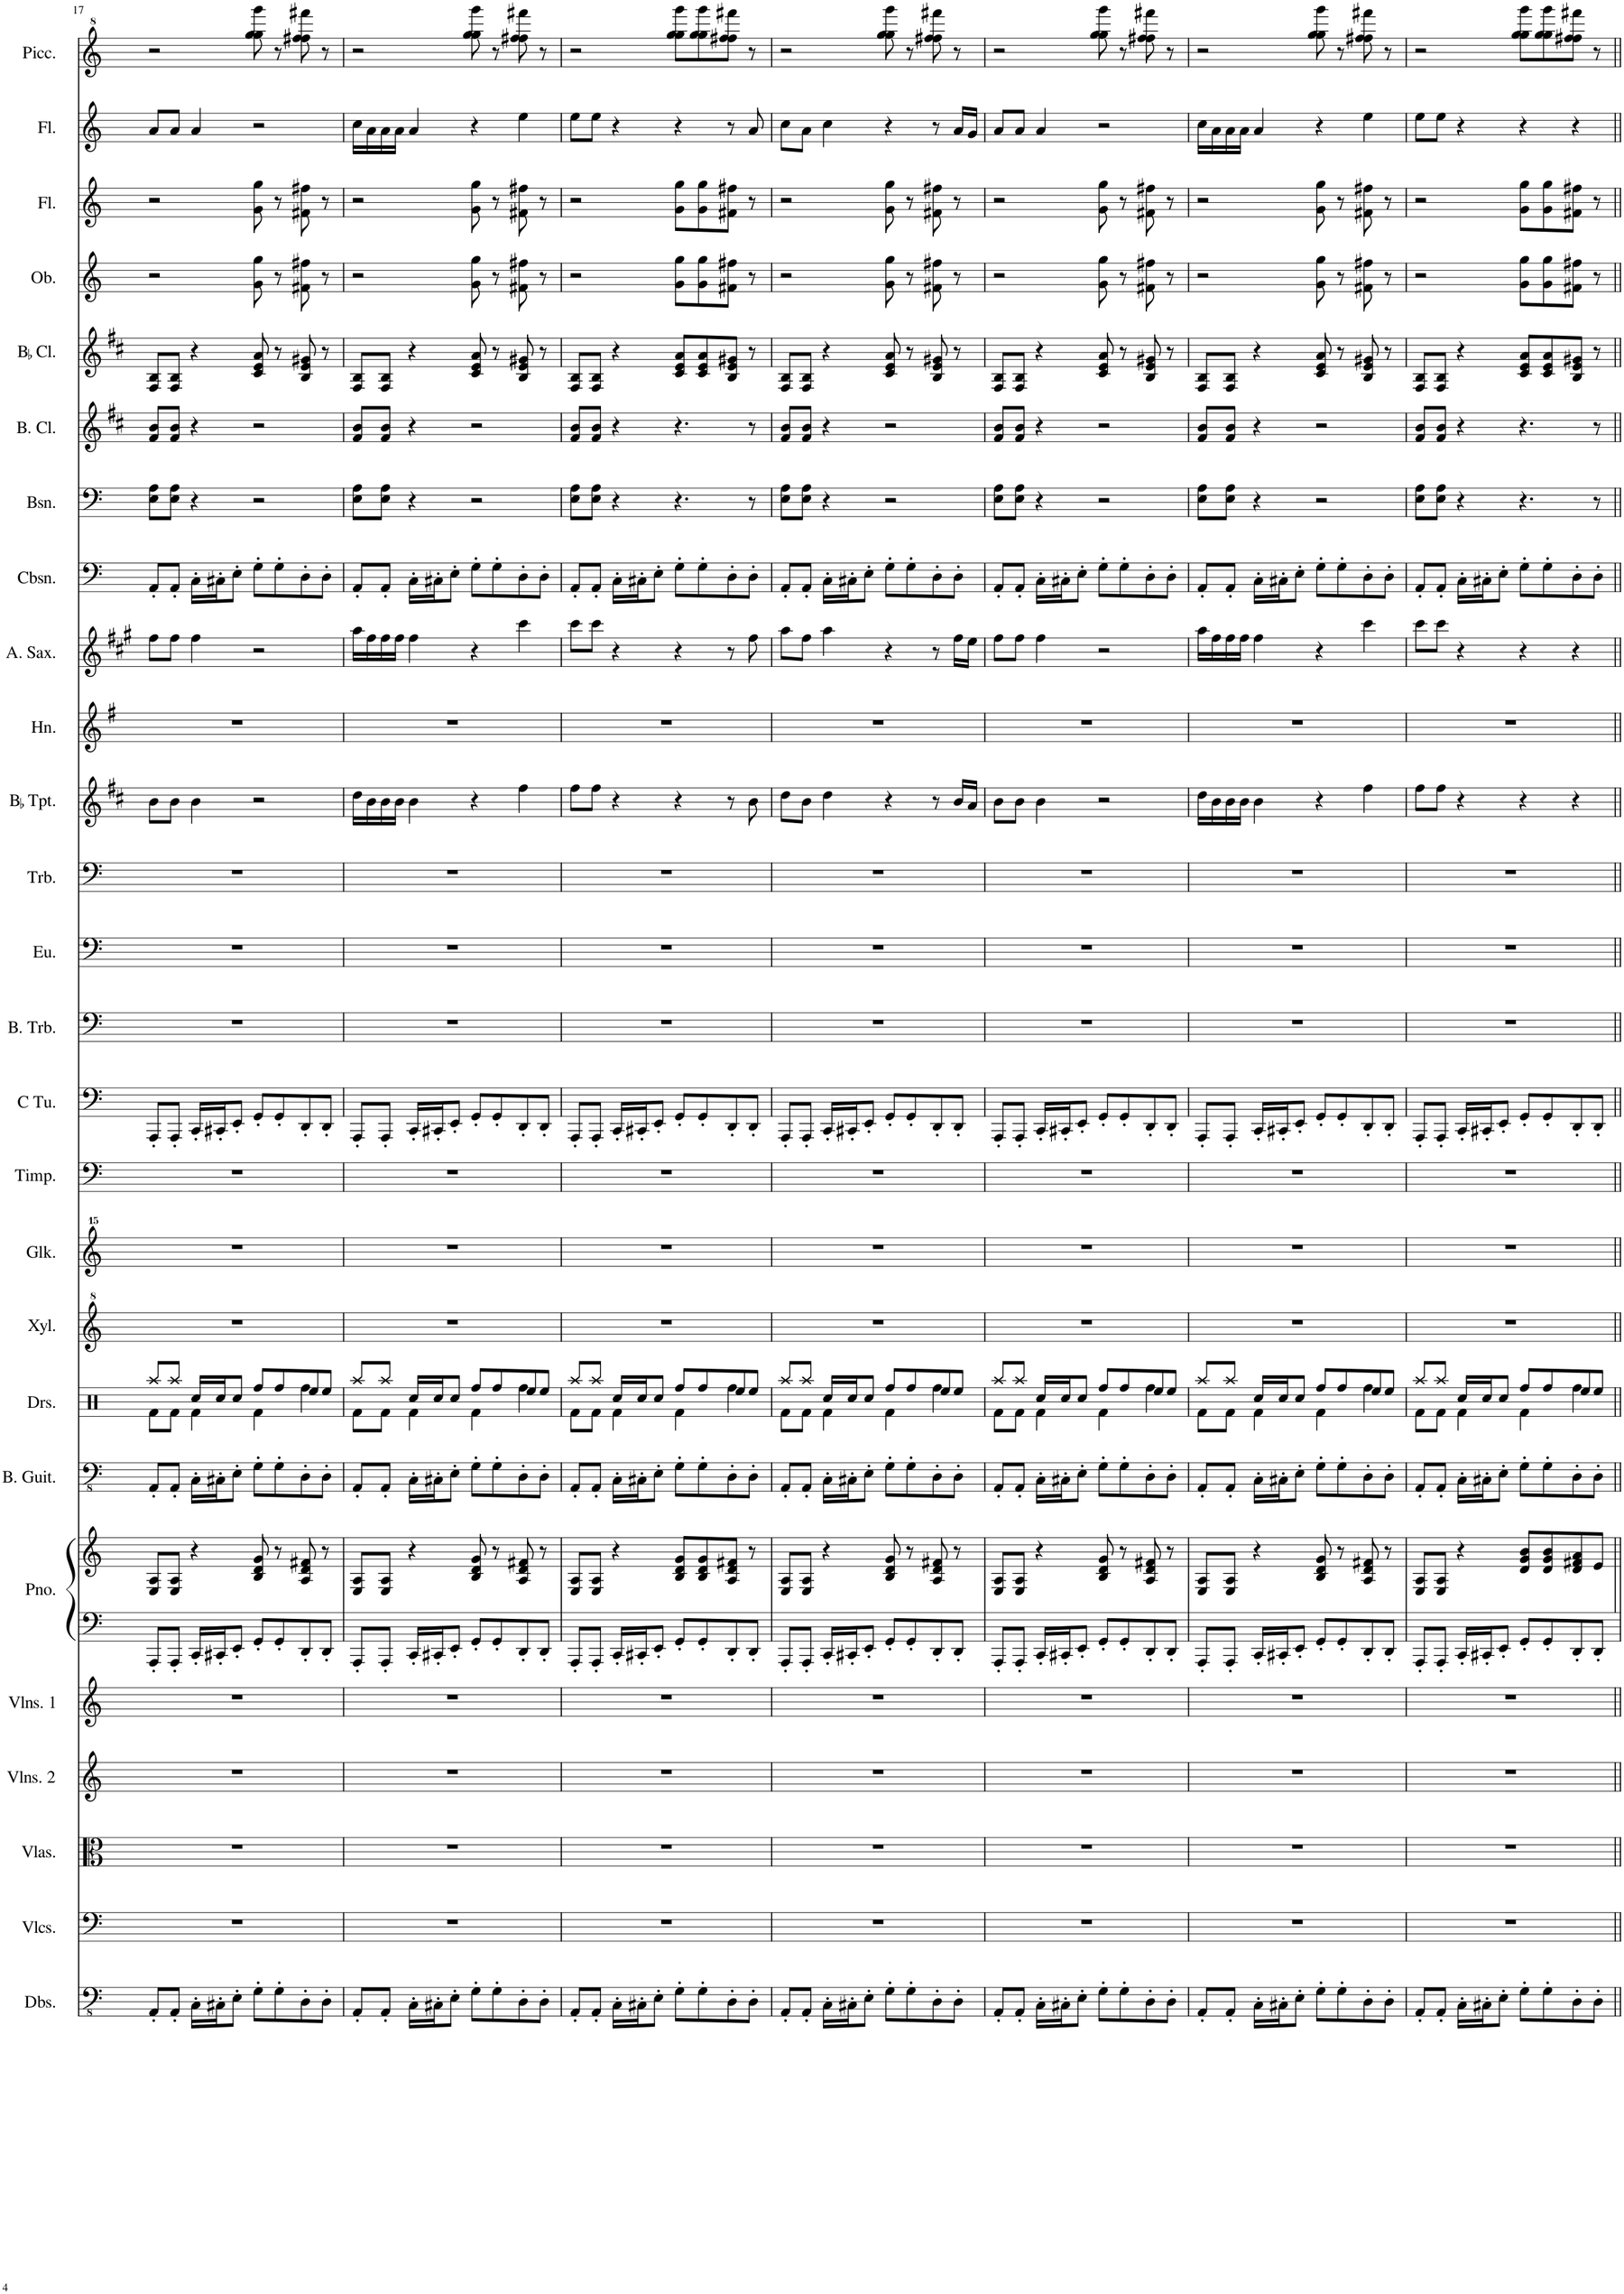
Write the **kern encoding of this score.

**kern	**kern	**kern	**kern	**kern	**kern	**kern	**kern	**kern	**kern	**kern	**kern	**kern	**kern	**kern	**kern	**kern	**kern	**kern	**kern	**kern	**kern	**kern	**kern	**kern	**kern	**kern
*part26	*part25	*part24	*part23	*part22	*part21	*part21	*part20	*part19	*part18	*part17	*part16	*part15	*part14	*part13	*part12	*part11	*part10	*part9	*part8	*part7	*part6	*part5	*part4	*part3	*part2	*part1
*staff27	*staff26	*staff25	*staff24	*staff23	*staff22	*staff21	*staff20	*staff19	*staff18	*staff17	*staff16	*staff15	*staff14	*staff13	*staff12	*staff11	*staff10	*staff9	*staff8	*staff7	*staff6	*staff5	*staff4	*staff3	*staff2	*staff1
*I"Double Basses	*I"Violoncellos	*I"Violas	*I"Violins 2	*I"Violins 1	*I"Piano	*	*I"Bass Guitar	*I"Drumset	*I"Xylophone	*I"Glockenspiel	*I"Timpani	*I"C Tuba	*I"Bass Trombone	*I"Euphonium	*I"Trombone	*I"BaccidentalFlat Trumpet	*I"Horn	*I"Alto Saxophone	*I"Contrabassoon	*I"Bassoon	*I"Bass Clarinet	*I"BaccidentalFlat Clarinet	*I"Oboe	*I"Flute	*I"Flute	*I"Piccolo
*I'Dbs.	*I'Vlcs.	*I'Vlas.	*I'Vlns. 2	*I'Vlns. 1	*I'Pno.	*	*I'B. Guit.	*I'Drs.	*I'Xyl.	*I'Glk.	*I'Timp.	*I'C Tu.	*I'B. Trb.	*I'Eu.	*I'Trb.	*I'BaccidentalFlat Tpt.	*I'Hn.	*I'A. Sax.	*I'Cbsn.	*I'Bsn.	*I'B. Cl.	*I'BaccidentalFlat Cl.	*I'Ob.	*I'Fl.	*I'Fl.	*I'Picc.
!!LO:PB:g=z
*clefFv4	*clefF4	*clefC3	*clefG2	*clefG2	*clefF4	*clefG2	*clefFv4	*clefX	*clefG^2	*clefG^^2	*clefF4	*clefF4	*clefF4	*clefF4	*clefF4	*clefG2	*clefG2	*clefG2	*clefF4	*clefF4	*clefG2	*clefG2	*clefG2	*clefG2	*clefG2	*clefG^2
*	*	*	*	*	*	*	*	*	*	*	*	*	*	*	*	*Trd1c2	*Trd4c7	*Trd5c9	*Trd7c12	*	*Trd8c14	*Trd1c2	*	*	*	*Trd-7c-12
*k[]	*k[]	*k[]	*k[]	*k[]	*k[]	*k[]	*k[]	*k[]	*k[]	*k[]	*k[]	*k[]	*k[]	*k[]	*k[]	*k[f#c#]	*k[f#]	*k[f#c#g#]	*k[]	*k[]	*k[f#c#]	*k[f#c#]	*k[]	*k[]	*k[]	*k[]
=17	=17	=17	=17	=17	=17	=17	=17	=17	=17	=17	=17	=17	=17	=17	=17	=17	=17	=17	=17	=17	=17	=17	=17	=17	=17	=17
*	*	*	*	*	*	*	*	*^	*	*	*	*	*	*	*	*	*	*	*	*	*	*	*	*	*	*
*	*	*	*	*	*	*	*	*	*^	*	*	*	*	*	*	*	*	*	*	*	*	*	*	*	*	*	*
8AAA'/L	1r	1r	1r	1r	8AAA'/L	8E/ 8A/L	8AAA'/L	8Rf\L	2ryy	8Raa/L	1r	1r	1r	8AAA'/L	1r	1r	1r	8b\L	1r	8ff#\L	8AA'/L	8E\ 8A\L	8f#/ 8b/L	8F#/ 8B/L	2r	2r	8a/L	2r
8AAA'/J	.	.	.	.	8AAA'/J	8E/ 8A/J	8AAA'/J	8Rf\J	.	8Raa/J	.	.	.	8AAA'/J	.	.	.	8b\J	.	8ff#\J	8AA'/J	8E\ 8A\J	8f#/ 8b/J	8F#/ 8B/J	.	.	8a/J	.
16CC'\LL	.	.	.	.	16CC'/LL	4r	16CC'\LL	4Rf\	.	16Rcc/LL	.	.	.	16CC'/LL	.	.	.	4b\	.	4ff#\	16C'\LL	4r	4r	4r	.	.	4a/	.
16CC#X'\J	.	.	.	.	16CC#X'/J	.	16CC#X'\J	.	.	16Rcc/J	.	.	.	16CC#X'/J	.	.	.	.	.	.	16C#X'\J	.	.	.	.	.	.	.
8EE'\J	.	.	.	.	8EE'/J	.	8EE'\J	.	.	8Rcc/J	.	.	.	8EE'/J	.	.	.	.	.	.	8E'\J	.	.	.	.	.	.	.
8GG'\L	.	.	.	.	8GG'/L	8B/ 8d/ 8g/	8GG'\L	8Rff/L	4Rf\	2ryy	.	.	.	8GG'/L	.	.	.	2r	.	2r	8G'\L	2r	2r	8c#/ 8e/ 8a/	8g\ 8gg\	8g\ 8gg\	2r	8ggg\ 8ggg\ 8ggg\ 8gggg\
8GG'\	.	.	.	.	8GG'/	8r	8GG'\	8Rff/	.	.	.	.	.	8GG'/	.	.	.	.	.	.	8G'\	.	.	8r	8r	8r	.	8r
8DD'\	.	.	.	.	8DD'/	8A/ 8d/ 8f#X/	8DD'\	8Ree/	4Rff\	.	.	.	.	8DD'/	.	.	.	.	.	.	8D'\	.	.	8B/ 8e/ 8g#X/	8f#X\ 8ff#X\	8f#X\ 8ff#X\	.	8fff#X\ 8fff#\ 8fff#\ 8ffff#X\
8DD'\J	.	.	.	.	8DD'/J	8r	8DD'\J	8Ree/J	.	.	.	.	.	8DD'/J	.	.	.	.	.	.	8D'\J	.	.	8r	8r	8r	.	8r
=18	=18	=18	=18	=18	=18	=18	=18	=18	=18	=18	=18	=18	=18	=18	=18	=18	=18	=18	=18	=18	=18	=18	=18	=18	=18	=18	=18	=18
8AAA'/L	1r	1r	1r	1r	8AAA'/L	8E/ 8A/L	8AAA'/L	8Rf\L	2ryy	8Raa/L	1r	1r	1r	8AAA'/L	1r	1r	1r	16dd\LL	1r	16aa\LL	8AA'/L	8E\ 8A\L	8f#/ 8b/L	8F#/ 8B/L	2r	2r	16cc\LL	2r
.	.	.	.	.	.	.	.	.	.	.	.	.	.	.	.	.	.	16b\	.	16ff#\	.	.	.	.	.	.	16a\	.
8AAA'/J	.	.	.	.	8AAA'/J	8E/ 8A/J	8AAA'/J	8Rf\J	.	8Raa/J	.	.	.	8AAA'/J	.	.	.	16b\	.	16ff#\	8AA'/J	8E\ 8A\J	8f#/ 8b/J	8F#/ 8B/J	.	.	16a\	.
.	.	.	.	.	.	.	.	.	.	.	.	.	.	.	.	.	.	16b\JJ	.	16ff#\JJ	.	.	.	.	.	.	16a\JJ	.
16CC'\LL	.	.	.	.	16CC'/LL	4r	16CC'\LL	4Rf\	.	16Rcc/LL	.	.	.	16CC'/LL	.	.	.	4b\	.	4ff#\	16C'\LL	4r	4r	4r	.	.	4a/	.
16CC#X'\J	.	.	.	.	16CC#X'/J	.	16CC#X'\J	.	.	16Rcc/J	.	.	.	16CC#X'/J	.	.	.	.	.	.	16C#X'\J	.	.	.	.	.	.	.
8EE'\J	.	.	.	.	8EE'/J	.	8EE'\J	.	.	8Rcc/J	.	.	.	8EE'/J	.	.	.	.	.	.	8E'\J	.	.	.	.	.	.	.
8GG'\L	.	.	.	.	8GG'/L	8B/ 8d/ 8g/	8GG'\L	8Rff/L	4Rf\	2ryy	.	.	.	8GG'/L	.	.	.	4r	.	4r	8G'\L	2r	2r	8c#/ 8e/ 8a/	8g\ 8gg\	8g\ 8gg\	4r	8ggg\ 8ggg\ 8ggg\ 8gggg\
8GG'\	.	.	.	.	8GG'/	8r	8GG'\	8Rff/	.	.	.	.	.	8GG'/	.	.	.	.	.	.	8G'\	.	.	8r	8r	8r	.	8r
8DD'\	.	.	.	.	8DD'/	8A/ 8d/ 8f#X/	8DD'\	8Ree/	4Rff\	.	.	.	.	8DD'/	.	.	.	4ff#\	.	4ccc#\	8D'\	.	.	8B/ 8e/ 8g#X/	8f#X\ 8ff#X\	8f#X\ 8ff#X\	4ee\	8fff#X\ 8fff#\ 8fff#\ 8ffff#X\
8DD'\J	.	.	.	.	8DD'/J	8r	8DD'\J	8Ree/J	.	.	.	.	.	8DD'/J	.	.	.	.	.	.	8D'\J	.	.	8r	8r	8r	.	8r
=19	=19	=19	=19	=19	=19	=19	=19	=19	=19	=19	=19	=19	=19	=19	=19	=19	=19	=19	=19	=19	=19	=19	=19	=19	=19	=19	=19	=19
8AAA'/L	1r	1r	1r	1r	8AAA'/L	8E/ 8A/L	8AAA'/L	8Rf\L	2ryy	8Raa/L	1r	1r	1r	8AAA'/L	1r	1r	1r	8ff#\L	1r	8ccc#\L	8AA'/L	8E\ 8A\L	8f#/ 8b/L	8F#/ 8B/L	2r	2r	8ee\L	2r
8AAA'/J	.	.	.	.	8AAA'/J	8E/ 8A/J	8AAA'/J	8Rf\J	.	8Raa/J	.	.	.	8AAA'/J	.	.	.	8ff#\J	.	8ccc#\J	8AA'/J	8E\ 8A\J	8f#/ 8b/J	8F#/ 8B/J	.	.	8ee\J	.
16CC'\LL	.	.	.	.	16CC'/LL	4r	16CC'\LL	4Rf\	.	16Rcc/LL	.	.	.	16CC'/LL	.	.	.	4r	.	4r	16C'\LL	4r	4r	4r	.	.	4r	.
16CC#X'\J	.	.	.	.	16CC#X'/J	.	16CC#X'\J	.	.	16Rcc/J	.	.	.	16CC#X'/J	.	.	.	.	.	.	16C#X'\J	.	.	.	.	.	.	.
8EE'\J	.	.	.	.	8EE'/J	.	8EE'\J	.	.	8Rcc/J	.	.	.	8EE'/J	.	.	.	.	.	.	8E'\J	.	.	.	.	.	.	.
8GG'\L	.	.	.	.	8GG'/L	8B/ 8d/ 8g/L	8GG'\L	8Rff/L	4Rf\	2ryy	.	.	.	8GG'/L	.	.	.	4r	.	4r	8G'\L	4.r	4.r	8c#/ 8e/ 8a/L	8g\ 8gg\L	8g\ 8gg\L	4r	8ggg\ 8ggg\ 8ggg\ 8gggg\L
8GG'\	.	.	.	.	8GG'/	8B/ 8d/ 8g/	8GG'\	8Rff/	.	.	.	.	.	8GG'/	.	.	.	.	.	.	8G'\	.	.	8c#/ 8e/ 8a/	8g\ 8gg\	8g\ 8gg\	.	8ggg\ 8ggg\ 8ggg\ 8gggg\
8DD'\	.	.	.	.	8DD'/	8A/ 8d/ 8f#X/J	8DD'\	8Ree/	4Rff\	.	.	.	.	8DD'/	.	.	.	8r	.	8r	8D'\	.	.	8B/ 8e/ 8g#X/J	8f#X\ 8ff#X\J	8f#X\ 8ff#X\J	8r	8fff#X\ 8fff#\ 8fff#\ 8ffff#X\J
8DD'\J	.	.	.	.	8DD'/J	8r	8DD'\J	8Ree/J	.	.	.	.	.	8DD'/J	.	.	.	8b\	.	8ff#\	8D'\J	8r	8r	8r	8r	8r	8a/	8r
=20	=20	=20	=20	=20	=20	=20	=20	=20	=20	=20	=20	=20	=20	=20	=20	=20	=20	=20	=20	=20	=20	=20	=20	=20	=20	=20	=20	=20
8AAA'/L	1r	1r	1r	1r	8AAA'/L	8E/ 8A/L	8AAA'/L	8Rf\L	2ryy	8Raa/L	1r	1r	1r	8AAA'/L	1r	1r	1r	8dd\L	1r	8aa\L	8AA'/L	8E\ 8A\L	8f#/ 8b/L	8F#/ 8B/L	2r	2r	8cc\L	2r
8AAA'/J	.	.	.	.	8AAA'/J	8E/ 8A/J	8AAA'/J	8Rf\J	.	8Raa/J	.	.	.	8AAA'/J	.	.	.	8b\J	.	8ff#\J	8AA'/J	8E\ 8A\J	8f#/ 8b/J	8F#/ 8B/J	.	.	8a\J	.
16CC'\LL	.	.	.	.	16CC'/LL	4r	16CC'\LL	4Rf\	.	16Rcc/LL	.	.	.	16CC'/LL	.	.	.	4dd\	.	4aa\	16C'\LL	4r	4r	4r	.	.	4cc\	.
16CC#X'\J	.	.	.	.	16CC#X'/J	.	16CC#X'\J	.	.	16Rcc/J	.	.	.	16CC#X'/J	.	.	.	.	.	.	16C#X'\J	.	.	.	.	.	.	.
8EE'\J	.	.	.	.	8EE'/J	.	8EE'\J	.	.	8Rcc/J	.	.	.	8EE'/J	.	.	.	.	.	.	8E'\J	.	.	.	.	.	.	.
8GG'\L	.	.	.	.	8GG'/L	8B/ 8d/ 8g/	8GG'\L	8Rff/L	4Rf\	2ryy	.	.	.	8GG'/L	.	.	.	4r	.	4r	8G'\L	2r	2r	8c#/ 8e/ 8a/	8g\ 8gg\	8g\ 8gg\	4r	8ggg\ 8ggg\ 8ggg\ 8gggg\
8GG'\	.	.	.	.	8GG'/	8r	8GG'\	8Rff/	.	.	.	.	.	8GG'/	.	.	.	.	.	.	8G'\	.	.	8r	8r	8r	.	8r
8DD'\	.	.	.	.	8DD'/	8A/ 8d/ 8f#X/	8DD'\	8Ree/	4Rff\	.	.	.	.	8DD'/	.	.	.	8r	.	8r	8D'\	.	.	8B/ 8e/ 8g#X/	8f#X\ 8ff#X\	8f#X\ 8ff#X\	8r	8fff#X\ 8fff#\ 8fff#\ 8ffff#X\
8DD'\J	.	.	.	.	8DD'/J	8r	8DD'\J	8Ree/J	.	.	.	.	.	8DD'/J	.	.	.	16b/LL	.	16ff#\LL	8D'\J	.	.	8r	8r	8r	16a/LL	8r
.	.	.	.	.	.	.	.	.	.	.	.	.	.	.	.	.	.	16a/JJ	.	16ee\JJ	.	.	.	.	.	.	16g/JJ	.
=21	=21	=21	=21	=21	=21	=21	=21	=21	=21	=21	=21	=21	=21	=21	=21	=21	=21	=21	=21	=21	=21	=21	=21	=21	=21	=21	=21	=21
8AAA'/L	1r	1r	1r	1r	8AAA'/L	8E/ 8A/L	8AAA'/L	8Rf\L	2ryy	8Raa/L	1r	1r	1r	8AAA'/L	1r	1r	1r	8b\L	1r	8ff#\L	8AA'/L	8E\ 8A\L	8f#/ 8b/L	8F#/ 8B/L	2r	2r	8a/L	2r
8AAA'/J	.	.	.	.	8AAA'/J	8E/ 8A/J	8AAA'/J	8Rf\J	.	8Raa/J	.	.	.	8AAA'/J	.	.	.	8b\J	.	8ff#\J	8AA'/J	8E\ 8A\J	8f#/ 8b/J	8F#/ 8B/J	.	.	8a/J	.
16CC'\LL	.	.	.	.	16CC'/LL	4r	16CC'\LL	4Rf\	.	16Rcc/LL	.	.	.	16CC'/LL	.	.	.	4b\	.	4ff#\	16C'\LL	4r	4r	4r	.	.	4a/	.
16CC#X'\J	.	.	.	.	16CC#X'/J	.	16CC#X'\J	.	.	16Rcc/J	.	.	.	16CC#X'/J	.	.	.	.	.	.	16C#X'\J	.	.	.	.	.	.	.
8EE'\J	.	.	.	.	8EE'/J	.	8EE'\J	.	.	8Rcc/J	.	.	.	8EE'/J	.	.	.	.	.	.	8E'\J	.	.	.	.	.	.	.
8GG'\L	.	.	.	.	8GG'/L	8B/ 8d/ 8g/	8GG'\L	8Rff/L	4Rf\	2ryy	.	.	.	8GG'/L	.	.	.	2r	.	2r	8G'\L	2r	2r	8c#/ 8e/ 8a/	8g\ 8gg\	8g\ 8gg\	2r	8ggg\ 8ggg\ 8ggg\ 8gggg\
8GG'\	.	.	.	.	8GG'/	8r	8GG'\	8Rff/	.	.	.	.	.	8GG'/	.	.	.	.	.	.	8G'\	.	.	8r	8r	8r	.	8r
8DD'\	.	.	.	.	8DD'/	8A/ 8d/ 8f#X/	8DD'\	8Ree/	4Rff\	.	.	.	.	8DD'/	.	.	.	.	.	.	8D'\	.	.	8B/ 8e/ 8g#X/	8f#X\ 8ff#X\	8f#X\ 8ff#X\	.	8fff#X\ 8fff#\ 8fff#\ 8ffff#X\
8DD'\J	.	.	.	.	8DD'/J	8r	8DD'\J	8Ree/J	.	.	.	.	.	8DD'/J	.	.	.	.	.	.	8D'\J	.	.	8r	8r	8r	.	8r
=22	=22	=22	=22	=22	=22	=22	=22	=22	=22	=22	=22	=22	=22	=22	=22	=22	=22	=22	=22	=22	=22	=22	=22	=22	=22	=22	=22	=22
8AAA'/L	1r	1r	1r	1r	8AAA'/L	8E/ 8A/L	8AAA'/L	8Rf\L	2ryy	8Raa/L	1r	1r	1r	8AAA'/L	1r	1r	1r	16dd\LL	1r	16aa\LL	8AA'/L	8E\ 8A\L	8f#/ 8b/L	8F#/ 8B/L	2r	2r	16cc\LL	2r
.	.	.	.	.	.	.	.	.	.	.	.	.	.	.	.	.	.	16b\	.	16ff#\	.	.	.	.	.	.	16a\	.
8AAA'/J	.	.	.	.	8AAA'/J	8E/ 8A/J	8AAA'/J	8Rf\J	.	8Raa/J	.	.	.	8AAA'/J	.	.	.	16b\	.	16ff#\	8AA'/J	8E\ 8A\J	8f#/ 8b/J	8F#/ 8B/J	.	.	16a\	.
.	.	.	.	.	.	.	.	.	.	.	.	.	.	.	.	.	.	16b\JJ	.	16ff#\JJ	.	.	.	.	.	.	16a\JJ	.
16CC'\LL	.	.	.	.	16CC'/LL	4r	16CC'\LL	4Rf\	.	16Rcc/LL	.	.	.	16CC'/LL	.	.	.	4b\	.	4ff#\	16C'\LL	4r	4r	4r	.	.	4a/	.
16CC#X'\J	.	.	.	.	16CC#X'/J	.	16CC#X'\J	.	.	16Rcc/J	.	.	.	16CC#X'/J	.	.	.	.	.	.	16C#X'\J	.	.	.	.	.	.	.
8EE'\J	.	.	.	.	8EE'/J	.	8EE'\J	.	.	8Rcc/J	.	.	.	8EE'/J	.	.	.	.	.	.	8E'\J	.	.	.	.	.	.	.
8GG'\L	.	.	.	.	8GG'/L	8B/ 8d/ 8g/	8GG'\L	8Rff/L	4Rf\	2ryy	.	.	.	8GG'/L	.	.	.	4r	.	4r	8G'\L	2r	2r	8c#/ 8e/ 8a/	8g\ 8gg\	8g\ 8gg\	4r	8ggg\ 8ggg\ 8ggg\ 8gggg\
8GG'\	.	.	.	.	8GG'/	8r	8GG'\	8Rff/	.	.	.	.	.	8GG'/	.	.	.	.	.	.	8G'\	.	.	8r	8r	8r	.	8r
8DD'\	.	.	.	.	8DD'/	8A/ 8d/ 8f#X/	8DD'\	8Ree/	4Rff\	.	.	.	.	8DD'/	.	.	.	4ff#\	.	4ccc#\	8D'\	.	.	8B/ 8e/ 8g#X/	8f#X\ 8ff#X\	8f#X\ 8ff#X\	4ee\	8fff#X\ 8fff#\ 8fff#\ 8ffff#X\
8DD'\J	.	.	.	.	8DD'/J	8r	8DD'\J	8Ree/J	.	.	.	.	.	8DD'/J	.	.	.	.	.	.	8D'\J	.	.	8r	8r	8r	.	8r
=23	=23	=23	=23	=23	=23	=23	=23	=23	=23	=23	=23	=23	=23	=23	=23	=23	=23	=23	=23	=23	=23	=23	=23	=23	=23	=23	=23	=23
8AAA'/L	1r	1r	1r	1r	8AAA'/L	8E/ 8A/L	8AAA'/L	8Rf\L	2ryy	8Raa/L	1r	1r	1r	8AAA'/L	1r	1r	1r	8ff#\L	1r	8ccc#\L	8AA'/L	8E\ 8A\L	8f#/ 8b/L	8F#/ 8B/L	2r	2r	8ee\L	2r
8AAA'/J	.	.	.	.	8AAA'/J	8E/ 8A/J	8AAA'/J	8Rf\J	.	8Raa/J	.	.	.	8AAA'/J	.	.	.	8ff#\J	.	8ccc#\J	8AA'/J	8E\ 8A\J	8f#/ 8b/J	8F#/ 8B/J	.	.	8ee\J	.
16CC'\LL	.	.	.	.	16CC'/LL	4r	16CC'\LL	4Rf\	.	16Rcc/LL	.	.	.	16CC'/LL	.	.	.	4r	.	4r	16C'\LL	4r	4r	4r	.	.	4r	.
16CC#X'\J	.	.	.	.	16CC#X'/J	.	16CC#X'\J	.	.	16Rcc/J	.	.	.	16CC#X'/J	.	.	.	.	.	.	16C#X'\J	.	.	.	.	.	.	.
8EE'\J	.	.	.	.	8EE'/J	.	8EE'\J	.	.	8Rcc/J	.	.	.	8EE'/J	.	.	.	.	.	.	8E'\J	.	.	.	.	.	.	.
8GG'\L	.	.	.	.	8GG'/L	8d/ 8g/ 8b/L	8GG'\L	8Rff/L	4Rf\	2ryy	.	.	.	8GG'/L	.	.	.	4r	.	4r	8G'\L	4.r	4.r	8c#/ 8e/ 8a/L	8g\ 8gg\L	8g\ 8gg\L	4r	8ggg\ 8ggg\ 8ggg\ 8gggg\L
8GG'\	.	.	.	.	8GG'/	8d/ 8g/ 8b/	8GG'\	8Rff/	.	.	.	.	.	8GG'/	.	.	.	.	.	.	8G'\	.	.	8c#/ 8e/ 8a/	8g\ 8gg\	8g\ 8gg\	.	8ggg\ 8ggg\ 8ggg\ 8gggg\
8DD'\	.	.	.	.	8DD'/	8d/ 8f#X/ 8a/	8DD'\	8Ree/	4Rff\	.	.	.	.	8DD'/	.	.	.	4r	.	4r	8D'\	.	.	8B/ 8e/ 8g#X/J	8f#X\ 8ff#X\J	8f#X\ 8ff#X\J	4r	8fff#X\ 8fff#\ 8fff#\ 8ffff#X\J
8DD'\J	.	.	.	.	8DD'/J	8e/J	8DD'\J	8Ree/J	.	.	.	.	.	8DD'/J	.	.	.	.	.	.	8D'\J	8r	8r	8r	8r	8r	.	8r
*	*	*	*	*	*	*	*	*v	*v	*v	*	*	*	*	*	*	*	*	*	*	*	*	*	*	*	*	*	*
=||	=||	=||	=||	=||	=||	=||	=||	=||	=||	=||	=||	=||	=||	=||	=||	=||	=||	=||	=||	=||	=||	=||	=||	=||	=||	=||
*-	*-	*-	*-	*-	*-	*-	*-	*-	*-	*-	*-	*-	*-	*-	*-	*-	*-	*-	*-	*-	*-	*-	*-	*-	*-	*-
